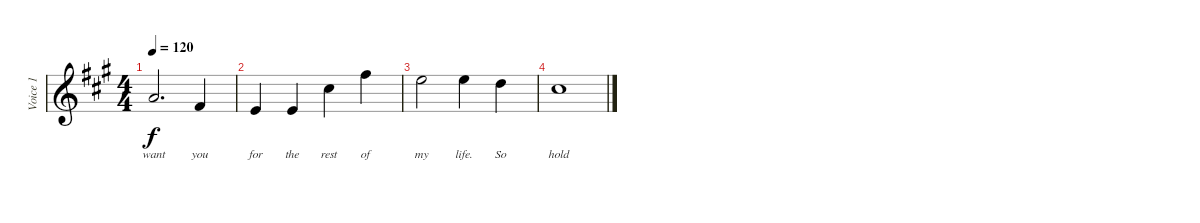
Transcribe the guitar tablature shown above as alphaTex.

\track ("Voice 1" "Voice 1") {instrument synthvoice}
\staff {score}
\tuning (E4 B3 G3 D3 A2 E2) {hide}
\ts (4 4)
\tempo 120
\clef g2
\ks a
5.1.2{d lyrics (0 "want") lyrics (1 "") lyrics (2 "") lyrics (3 "") lyrics (4 "") dy f} 7.2.4{lyrics (0 "you") lyrics (1 "") lyrics (2 "") lyrics (3 "") lyrics (4 "")} |
5.2.4{lyrics (0 "for") lyrics (1 "") lyrics (2 "") lyrics (3 "") lyrics (4 "")} 5.2.4{lyrics (0 "the") lyrics (1 "") lyrics (2 "") lyrics (3 "") lyrics (4 "")} 9.1.4{lyrics (0 "rest") lyrics (1 "") lyrics (2 "") lyrics (3 "") lyrics (4 "")} 14.1.4{lyrics (0 "of") lyrics (1 "") lyrics (2 "") lyrics (3 "") lyrics (4 "")} |
12.1.2{lyrics (0 "my") lyrics (1 "") lyrics (2 "") lyrics (3 "") lyrics (4 "")} 12.1.4{lyrics (0 "life.") lyrics (1 "") lyrics (2 "") lyrics (3 "") lyrics (4 "")} 10.1.4{lyrics (0 "So") lyrics (1 "") lyrics (2 "") lyrics (3 "") lyrics (4 "")} |
9.1.1{lyrics (0 "hold") lyrics (1 "") lyrics (2 "") lyrics (3 "") lyrics (4 "")}
